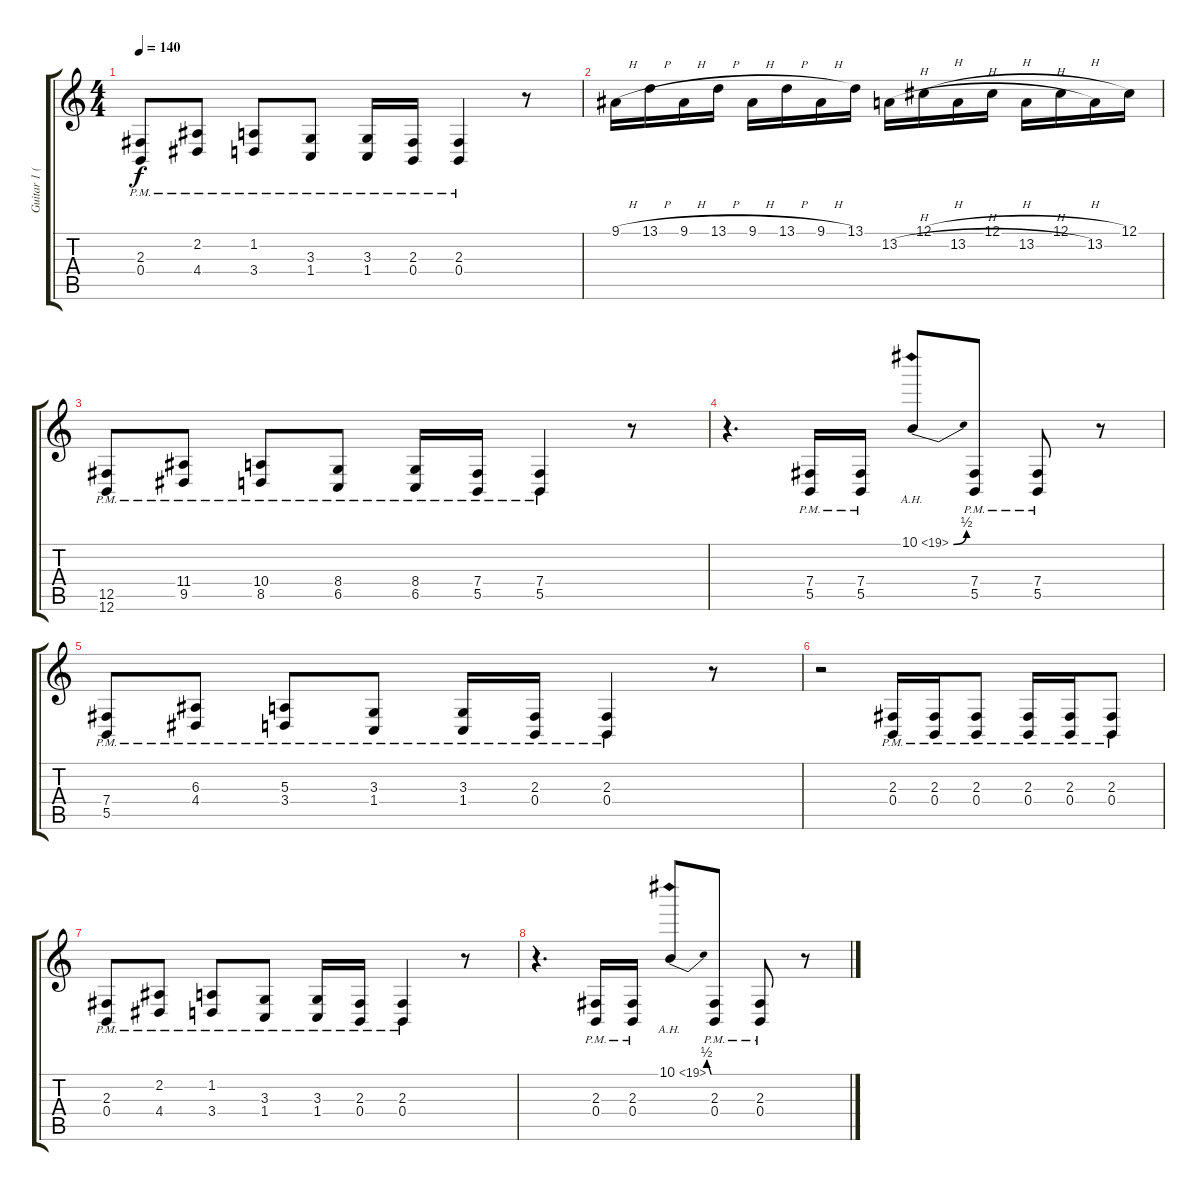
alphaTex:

\track ("Guitar 1 (Right)" "Guitar 1 (") {solo instrument brightacousticpiano}
\staff {score tabs}
\tuning (Db4 Ab3 E3 B2 Gb2 B1) {hide}
\ts (4 4)
\tempo 140
\clef g2
\ks c
(2.3{pm} 0.4{pm}).8{dy f} (2.2{pm} 4.4{pm}).8 (1.2{pm} 3.4{pm}).8 (3.3{pm} 1.4{pm}).8 (3.3{pm} 1.4{pm}).16 (2.3{pm} 0.4{pm}).16 (2.3{pm} 0.4{pm}).4 r.8 |
9.1{h}.16 13.1{h}.16 9.1{h}.16 13.1{h}.16 9.1{h}.16 13.1{h}.16 9.1{h}.16 13.1.16 13.2{h}.16 12.1{h}.16 13.2{h}.16 12.1{h}.16 13.2{h}.16 12.1{h}.16 13.2.16 12.1.16 |
(12.5{pm} 12.6{pm}).8 (11.4{pm} 9.5{pm}).8 (10.4{pm} 8.5{pm}).8 (8.4{pm} 6.5{pm}).8 (8.4{pm} 6.5{pm}).16 (7.4{pm} 5.5{pm}).16 (7.4{pm} 5.5{pm}).4 r.8 |
r.4{d} (7.4 5.5{pm}).16 (7.4 5.5{pm}).16 10.1{be (bend 0 0 60 2) ah 9}.8 (7.4 5.5{pm}).8 (7.4 5.5{pm}).8 r.8 |
(7.4{pm} 5.5{pm}).8 (6.3{pm} 4.4{pm}).8 (5.3{pm} 3.4{pm}).8 (3.3{pm} 1.4{pm}).8 (3.3{pm} 1.4{pm}).16 (2.3{pm} 0.4{pm}).16 (2.3{pm} 0.4{pm}).4 r.8 |
r.2 (2.3 0.4{pm}).16 (2.3 0.4{pm}).16 (2.3 0.4{pm}).8 (2.3 0.4{pm}).16 (2.3 0.4{pm}).16 (2.3 0.4{pm}).8 |
(2.3{pm} 0.4{pm}).8 (2.2{pm} 4.4{pm}).8 (1.2{pm} 3.4{pm}).8 (3.3{pm} 1.4{pm}).8 (3.3{pm} 1.4{pm}).16 (2.3{pm} 0.4{pm}).16 (2.3{pm} 0.4{pm}).4 r.8 |
r.4{d} (2.3 0.4{pm}).16 (2.3 0.4{pm}).16 10.1{be (bend 0 0 60 2) ah 9}.8 (2.3 0.4{pm}).8 (2.3 0.4{pm}).8 r.8
